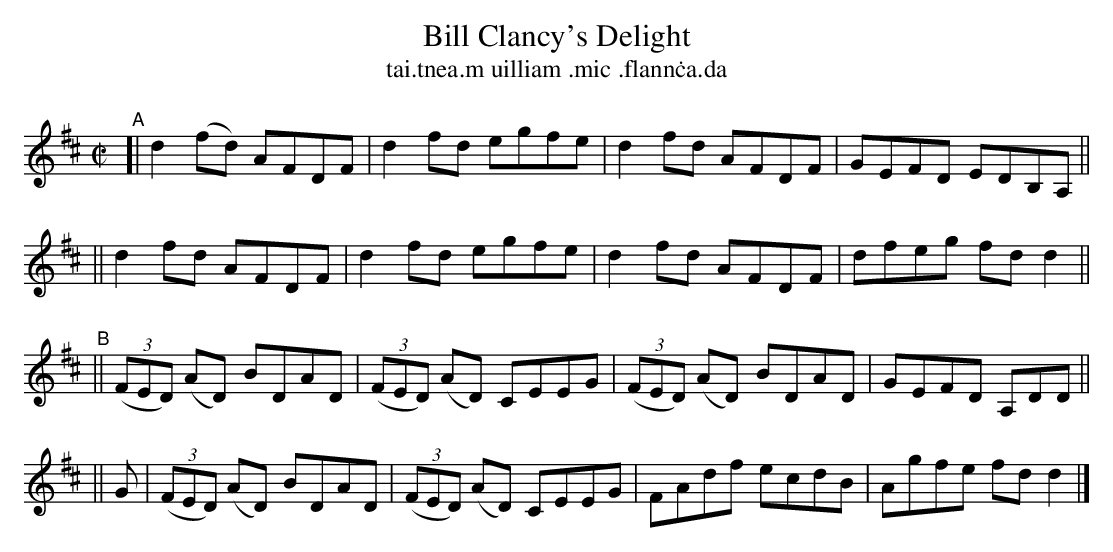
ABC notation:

X:1
T: Bill Clancy's Delight
T: tai\.tnea\.m uilliam \.mic \.flann\.ca\.da
M: C|
L: 1/8
K: D
"^A"\
[| d2(fd) AFDF | d2fd egfe | d2fd AFDF | GEFD EDB,A, ||
|| d2fd   AFDF | d2fd egfe | d2fd AFDF | dfeg fdd2 ||
"^B"\
|| (3(FED) (AD) BDAD | (3(FED) (AD) CEEG | (3(FED) (AD) BDAD | GEFD A,DD ||
|| G \
|  (3(FED) (AD) BDAD | (3(FED) (AD) CEEG | FAdf ecdB | Agfe fdd2 |]
